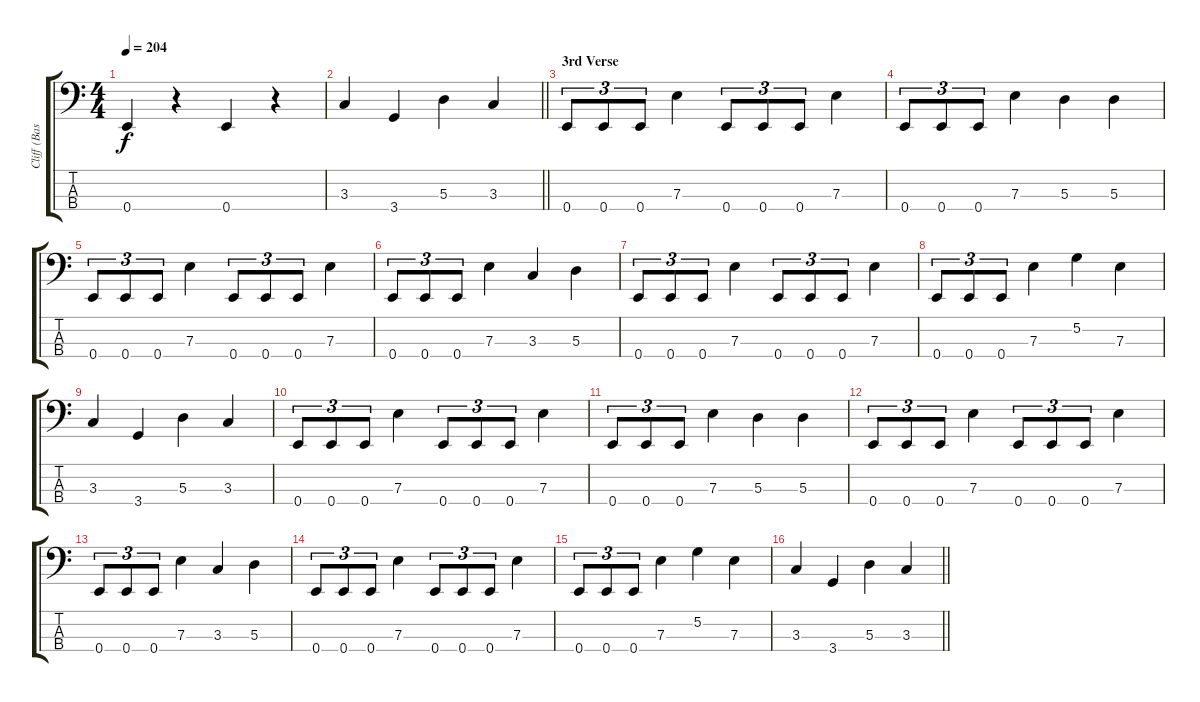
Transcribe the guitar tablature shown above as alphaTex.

\track ("Cliff (Bass)" "Cliff (Bas") {instrument electricbassfinger}
\staff {score tabs}
\tuning (G2 D2 A1 E1) {hide}
\ts (4 4)
\tempo 204
\clef f4
\ks c
0.4.4{dy f} r.4 0.4.4 r.4 |
\barLineRight lightlight
3.3.4 3.4.4 5.3.4 3.3.4 |
\section ("" "3rd Verse")
0.4.8{tu (3 2)} 0.4.8{tu (3 2)} 0.4.8{tu (3 2)} 7.3.4 0.4.8{tu (3 2)} 0.4.8{tu (3 2)} 0.4.8{tu (3 2)} 7.3.4 |
0.4.8{tu (3 2)} 0.4.8{tu (3 2)} 0.4.8{tu (3 2)} 7.3.4 5.3.4 5.3.4 |
0.4.8{tu (3 2)} 0.4.8{tu (3 2)} 0.4.8{tu (3 2)} 7.3.4 0.4.8{tu (3 2)} 0.4.8{tu (3 2)} 0.4.8{tu (3 2)} 7.3.4 |
0.4.8{tu (3 2)} 0.4.8{tu (3 2)} 0.4.8{tu (3 2)} 7.3.4 3.3.4 5.3.4 |
0.4.8{tu (3 2)} 0.4.8{tu (3 2)} 0.4.8{tu (3 2)} 7.3.4 0.4.8{tu (3 2)} 0.4.8{tu (3 2)} 0.4.8{tu (3 2)} 7.3.4 |
0.4.8{tu (3 2)} 0.4.8{tu (3 2)} 0.4.8{tu (3 2)} 7.3.4 5.2.4 7.3.4 |
3.3.4 3.4.4 5.3.4 3.3.4 |
0.4.8{tu (3 2)} 0.4.8{tu (3 2)} 0.4.8{tu (3 2)} 7.3.4 0.4.8{tu (3 2)} 0.4.8{tu (3 2)} 0.4.8{tu (3 2)} 7.3.4 |
0.4.8{tu (3 2)} 0.4.8{tu (3 2)} 0.4.8{tu (3 2)} 7.3.4 5.3.4 5.3.4 |
0.4.8{tu (3 2)} 0.4.8{tu (3 2)} 0.4.8{tu (3 2)} 7.3.4 0.4.8{tu (3 2)} 0.4.8{tu (3 2)} 0.4.8{tu (3 2)} 7.3.4 |
0.4.8{tu (3 2)} 0.4.8{tu (3 2)} 0.4.8{tu (3 2)} 7.3.4 3.3.4 5.3.4 |
0.4.8{tu (3 2)} 0.4.8{tu (3 2)} 0.4.8{tu (3 2)} 7.3.4 0.4.8{tu (3 2)} 0.4.8{tu (3 2)} 0.4.8{tu (3 2)} 7.3.4 |
0.4.8{tu (3 2)} 0.4.8{tu (3 2)} 0.4.8{tu (3 2)} 7.3.4 5.2.4 7.3.4 |
\barLineRight lightlight
3.3.4 3.4.4 5.3.4 3.3.4
